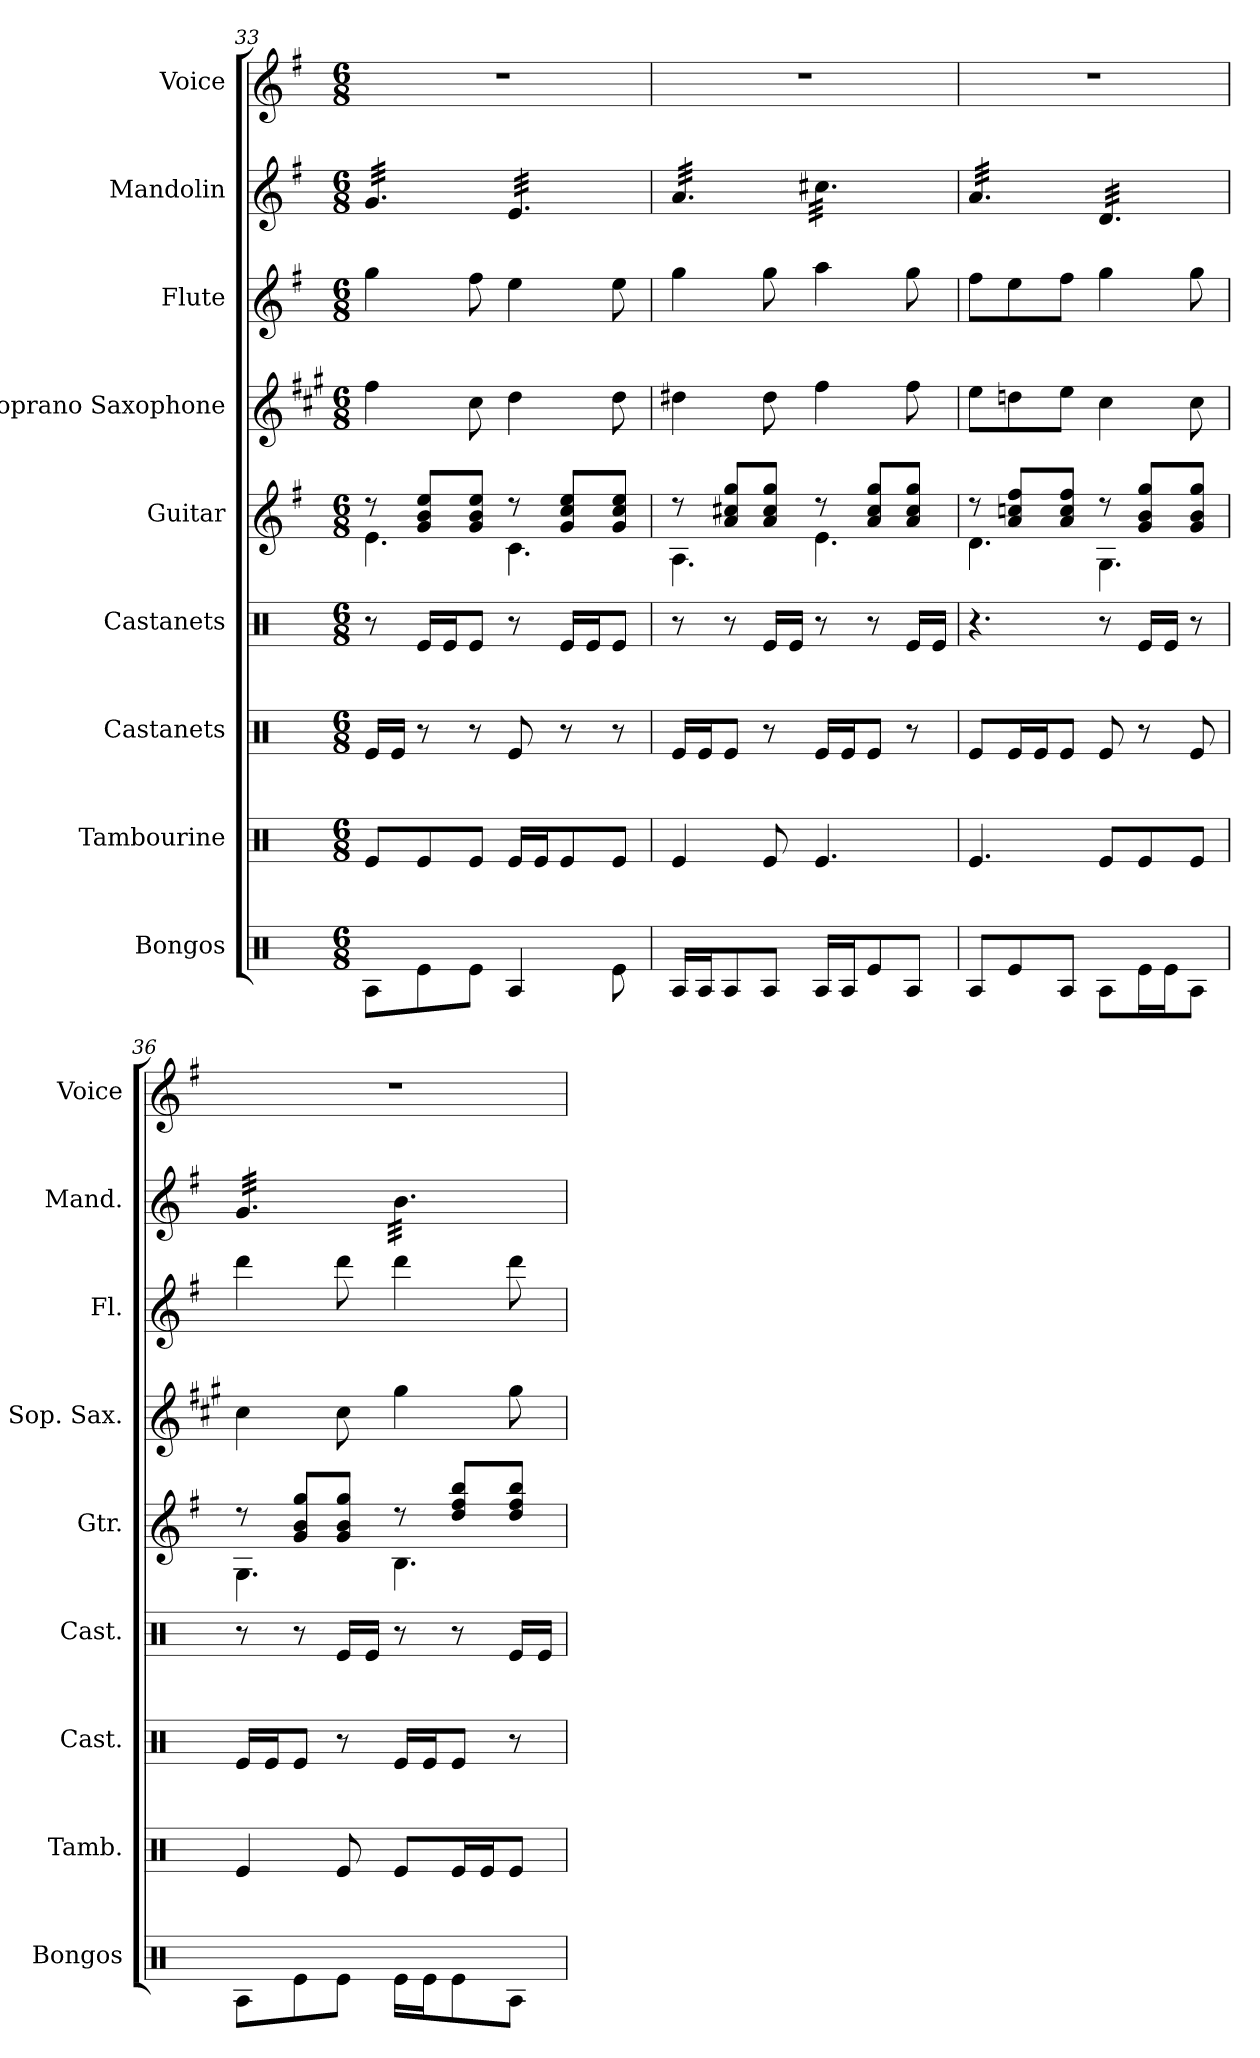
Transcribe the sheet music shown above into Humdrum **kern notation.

**kern	**kern	**kern	**kern	**kern	**kern	**kern	**kern	**kern
*part9	*part8	*part7	*part6	*part5	*part4	*part3	*part2	*part1
*staff9	*staff8	*staff7	*staff6	*staff5	*staff4	*staff3	*staff2	*staff1
*I"Bongos	*I"Tambourine	*I"Castanets	*I"Castanets	*I"Guitar	*I"Soprano Saxophone	*I"Flute	*I"Mandolin	*I"Voice
*I'Bongos	*I'Tamb.	*I'Cast.	*I'Cast.	*I'Gtr.	*I'Sop. Sax.	*I'Fl.	*I'Mand.	*I'Voice
*clefX	*clefX	*clefX	*clefX	*clefG2	*clefG2	*clefG2	*clefG2	*clefG2
*	*	*	*	*ITrd7c12	*ITrd1c2	*	*	*
*k[]	*k[]	*k[]	*k[]	*k[f#]	*k[f#]	*k[f#]	*k[f#]	*k[f#]
*C:	*C:	*C:	*C:	*G:	*G:	*G:	*G:	*G:
*M6/8	*M6/8	*M6/8	*M6/8	*M6/8	*M6/8	*M6/8	*M6/8	*M6/8
=33	=33	=33	=33	=33	=33	=33	=33	=33
*	*	*	*	*^	*	*	*	*
!	!	!	!	!	!	!	!	!	!LO:N:vis=1
*	*	*	*	*	*	*	*	*tremolo	*
8RAi\L	8Rei/L	16Rei/LL	8r	8r	4.Ei\	4eei\	4ggi\	32gi/LLL	2.r
.	.	.	.	.	.	.	.	32gi/	.
.	.	16Rei/JJ	.	.	.	.	.	32gi/	.
.	.	.	.	.	.	.	.	32gi/	.
8Rei\	8Rei/	8r	16Rei/LL	8Gi/ 8Bi 8eiL	.	.	.	32gi/	.
.	.	.	.	.	.	.	.	32gi/	.
.	.	.	16Rei/J	.	.	.	.	32gi/	.
.	.	.	.	.	.	.	.	32gi/	.
8Rei\J	8Rei/J	8r	8Rei/J	8Gi/ 8Bi 8eiJ	.	8bi\	8ff#i\	32gi/	.
.	.	.	.	.	.	.	.	32gi/	.
.	.	.	.	.	.	.	.	32gi/	.
.	.	.	.	.	.	.	.	32gi/JJJ	.
4RAi/	16Rei/LL	8Rei/	8r	8r	4.Ci\	4cci\	4eei\	32ei/LLL	.
.	.	.	.	.	.	.	.	32ei/	.
.	16Rei/J	.	.	.	.	.	.	32ei/	.
.	.	.	.	.	.	.	.	32ei/	.
.	8Rei/	8r	16Rei/LL	8Gi/ 8ci 8eiL	.	.	.	32ei/	.
.	.	.	.	.	.	.	.	32ei/	.
.	.	.	16Rei/J	.	.	.	.	32ei/	.
.	.	.	.	.	.	.	.	32ei/	.
8Rei\	8Rei/J	8r	8Rei/J	8Gi/ 8ci 8eiJ	.	8cci\	8eei\	32ei/	.
.	.	.	.	.	.	.	.	32ei/	.
.	.	.	.	.	.	.	.	32ei/	.
.	.	.	.	.	.	.	.	32ei/JJJ	.
=34	=34	=34	=34	=34	=34	=34	=34	=34	=34
!	!	!	!	!	!	!	!	!	!LO:N:vis=1
16RAi/LL	4Rei/	16Rei/LL	8r	8r	4.AAi\	4cc#Xi\	4ggi\	32ai/LLL	2.r
.	.	.	.	.	.	.	.	32ai/	.
16RAi/J	.	16Rei/J	.	.	.	.	.	32ai/	.
.	.	.	.	.	.	.	.	32ai/	.
8RAi/	.	8Rei/J	8r	8Ai/ 8c#Xi 8giL	.	.	.	32ai/	.
.	.	.	.	.	.	.	.	32ai/	.
.	.	.	.	.	.	.	.	32ai/	.
.	.	.	.	.	.	.	.	32ai/	.
8RAi/J	8Rei/	8r	16Rei/LL	8Ai/ 8c#i 8giJ	.	8cc#i\	8ggi\	32ai/	.
.	.	.	.	.	.	.	.	32ai/	.
.	.	.	16Rei/JJ	.	.	.	.	32ai/	.
.	.	.	.	.	.	.	.	32ai/JJJ	.
16RAi/LL	4.Rei/	16Rei/LL	8r	8r	4.Ei\	4eei\	4aai\	32cc#Xi\LLL	.
.	.	.	.	.	.	.	.	32cc#Xi\	.
16RAi/J	.	16Rei/J	.	.	.	.	.	32cc#Xi\	.
.	.	.	.	.	.	.	.	32cc#Xi\	.
8Rei/	.	8Rei/J	8r	8Ai/ 8c#i 8giL	.	.	.	32cc#Xi\	.
.	.	.	.	.	.	.	.	32cc#Xi\	.
.	.	.	.	.	.	.	.	32cc#Xi\	.
.	.	.	.	.	.	.	.	32cc#Xi\	.
8RAi/J	.	8r	16Rei/LL	8Ai/ 8c#i 8giJ	.	8eei\	8ggi\	32cc#Xi\	.
.	.	.	.	.	.	.	.	32cc#Xi\	.
.	.	.	16Rei/JJ	.	.	.	.	32cc#Xi\	.
.	.	.	.	.	.	.	.	32cc#Xi\JJJ	.
!!LO:PB:g=z
=35	=35	=35	=35	=35	=35	=35	=35	=35	=35
!	!	!	!	!	!	!	!	!	!LO:N:vis=1
8RAi/L	4.Rei/	8Rei/L	4.r	8r	4.Di\	8ddi\L	8ff#i\L	32ai/LLL	2.r
.	.	.	.	.	.	.	.	32ai/	.
.	.	.	.	.	.	.	.	32ai/	.
.	.	.	.	.	.	.	.	32ai/	.
8Rei/	.	16Rei/L	.	8Ai/ 8cni 8f#iL	.	8ccni\	8eei\	32ai/	.
.	.	.	.	.	.	.	.	32ai/	.
.	.	16Rei/J	.	.	.	.	.	32ai/	.
.	.	.	.	.	.	.	.	32ai/	.
8RAi/J	.	8Rei/J	.	8Ai/ 8ci 8f#iJ	.	8ddi\J	8ff#i\J	32ai/	.
.	.	.	.	.	.	.	.	32ai/	.
.	.	.	.	.	.	.	.	32ai/	.
.	.	.	.	.	.	.	.	32ai/JJJ	.
8RAi\L	8Rei/L	8Rei/	8r	8r	4.GGi\	4bi\	4ggi\	32di/LLL	.
.	.	.	.	.	.	.	.	32di/	.
.	.	.	.	.	.	.	.	32di/	.
.	.	.	.	.	.	.	.	32di/	.
16Rei\L	8Rei/	8r	16Rei/LL	8Gi/ 8Bi 8giL	.	.	.	32di/	.
.	.	.	.	.	.	.	.	32di/	.
16Rei\J	.	.	16Rei/JJ	.	.	.	.	32di/	.
.	.	.	.	.	.	.	.	32di/	.
8RAi\J	8Rei/J	8Rei/	8r	8Gi/ 8Bi 8giJ	.	8bi\	8ggi\	32di/	.
.	.	.	.	.	.	.	.	32di/	.
.	.	.	.	.	.	.	.	32di/	.
.	.	.	.	.	.	.	.	32di/JJJ	.
=36	=36	=36	=36	=36	=36	=36	=36	=36	=36
!	!	!	!	!	!	!	!	!	!LO:N:vis=1
8RAi\L	4Rei/	16Rei/LL	8r	8r	4.GGi\	4bi\	4dddi\	32gi/LLL	2.r
.	.	.	.	.	.	.	.	32gi/	.
.	.	16Rei/J	.	.	.	.	.	32gi/	.
.	.	.	.	.	.	.	.	32gi/	.
8Rei\	.	8Rei/J	8r	8Gi/ 8Bi 8giL	.	.	.	32gi/	.
.	.	.	.	.	.	.	.	32gi/	.
.	.	.	.	.	.	.	.	32gi/	.
.	.	.	.	.	.	.	.	32gi/	.
8Rei\J	8Rei/	8r	16Rei/LL	8Gi/ 8Bi 8giJ	.	8bi\	8dddi\	32gi/	.
.	.	.	.	.	.	.	.	32gi/	.
.	.	.	16Rei/JJ	.	.	.	.	32gi/	.
.	.	.	.	.	.	.	.	32gi/JJJ	.
16Rei\LL	8Rei/L	16Rei/LL	8r	8r	4.BBi\	4ff#i\	4dddi\	32bi\LLL	.
.	.	.	.	.	.	.	.	32bi\	.
16Rei\J	.	16Rei/J	.	.	.	.	.	32bi\	.
.	.	.	.	.	.	.	.	32bi\	.
8Rei\	16Rei/L	8Rei/J	8r	8di/ 8f#i 8biL	.	.	.	32bi\	.
.	.	.	.	.	.	.	.	32bi\	.
.	16Rei/J	.	.	.	.	.	.	32bi\	.
.	.	.	.	.	.	.	.	32bi\	.
8RAi\J	8Rei/J	8r	16Rei/LL	8di/ 8f#i 8biJ	.	8ff#i\	8dddi\	32bi\	.
.	.	.	.	.	.	.	.	32bi\	.
.	.	.	16Rei/JJ	.	.	.	.	32bi\	.
.	.	.	.	.	.	.	.	32bi\JJJ	.
*	*	*	*	*	*	*	*	*Xtremolo	*
*	*	*	*	*v	*v	*	*	*	*
=	=	=	=	=	=	=	=	=
*-	*-	*-	*-	*-	*-	*-	*-	*-
